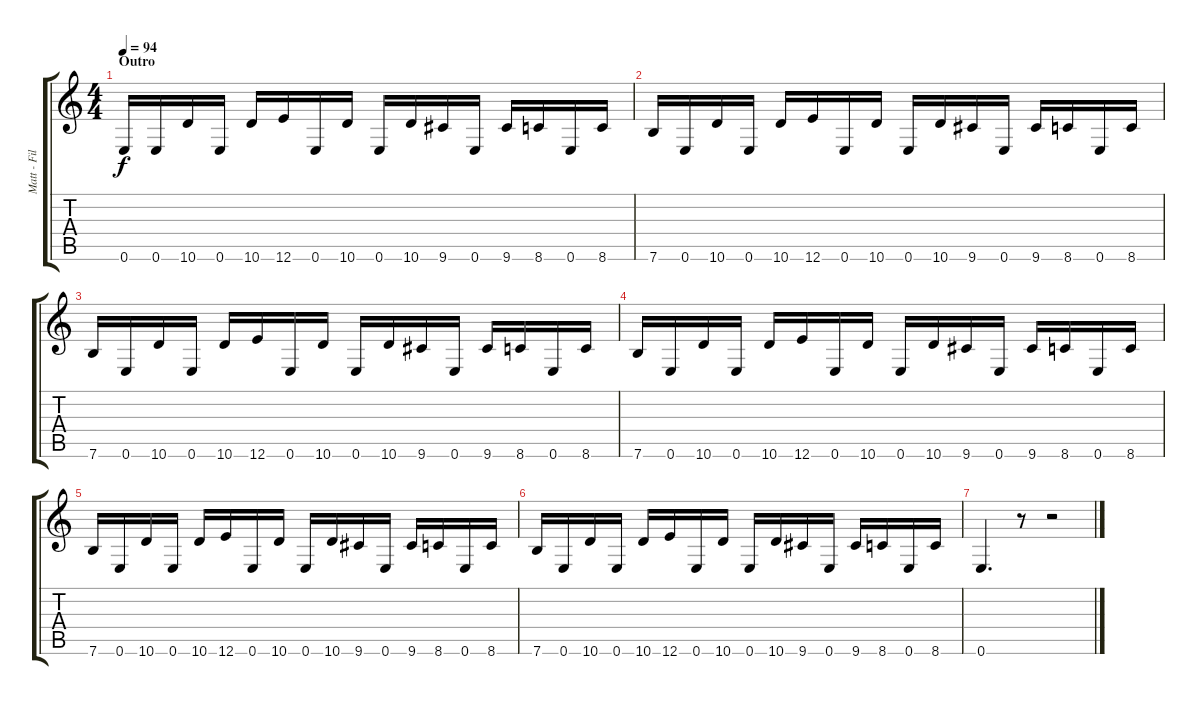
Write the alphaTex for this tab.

\track ("Matt - Fills" "Matt - Fil") {instrument distortionguitar}
\staff {score tabs}
\tuning (E4 B3 G3 D3 A2 E2) {hide}
\ts (4 4)
\section ("" "Outro")
\tempo 94
\clef g2
\ks c
0.6.16{dy f} 0.6.16 10.6.16 0.6.16 10.6.16 12.6.16 0.6.16 10.6.16 0.6.16 10.6.16 9.6.16 0.6.16 9.6.16 8.6.16 0.6.16 8.6.16 |
7.6.16 0.6.16 10.6.16 0.6.16 10.6.16 12.6.16 0.6.16 10.6.16 0.6.16 10.6.16 9.6.16 0.6.16 9.6.16 8.6.16 0.6.16 8.6.16 |
7.6.16 0.6.16 10.6.16 0.6.16 10.6.16 12.6.16 0.6.16 10.6.16 0.6.16 10.6.16 9.6.16 0.6.16 9.6.16 8.6.16 0.6.16 8.6.16 |
7.6.16 0.6.16 10.6.16 0.6.16 10.6.16 12.6.16 0.6.16 10.6.16 0.6.16 10.6.16 9.6.16 0.6.16 9.6.16 8.6.16 0.6.16 8.6.16 |
7.6.16 0.6.16 10.6.16 0.6.16 10.6.16 12.6.16 0.6.16 10.6.16 0.6.16 10.6.16 9.6.16 0.6.16 9.6.16 8.6.16 0.6.16 8.6.16 |
7.6.16 0.6.16 10.6.16 0.6.16 10.6.16 12.6.16 0.6.16 10.6.16 0.6.16 10.6.16 9.6.16 0.6.16 9.6.16 8.6.16 0.6.16 8.6.16 |
0.6.4{d} r.8 r.2
